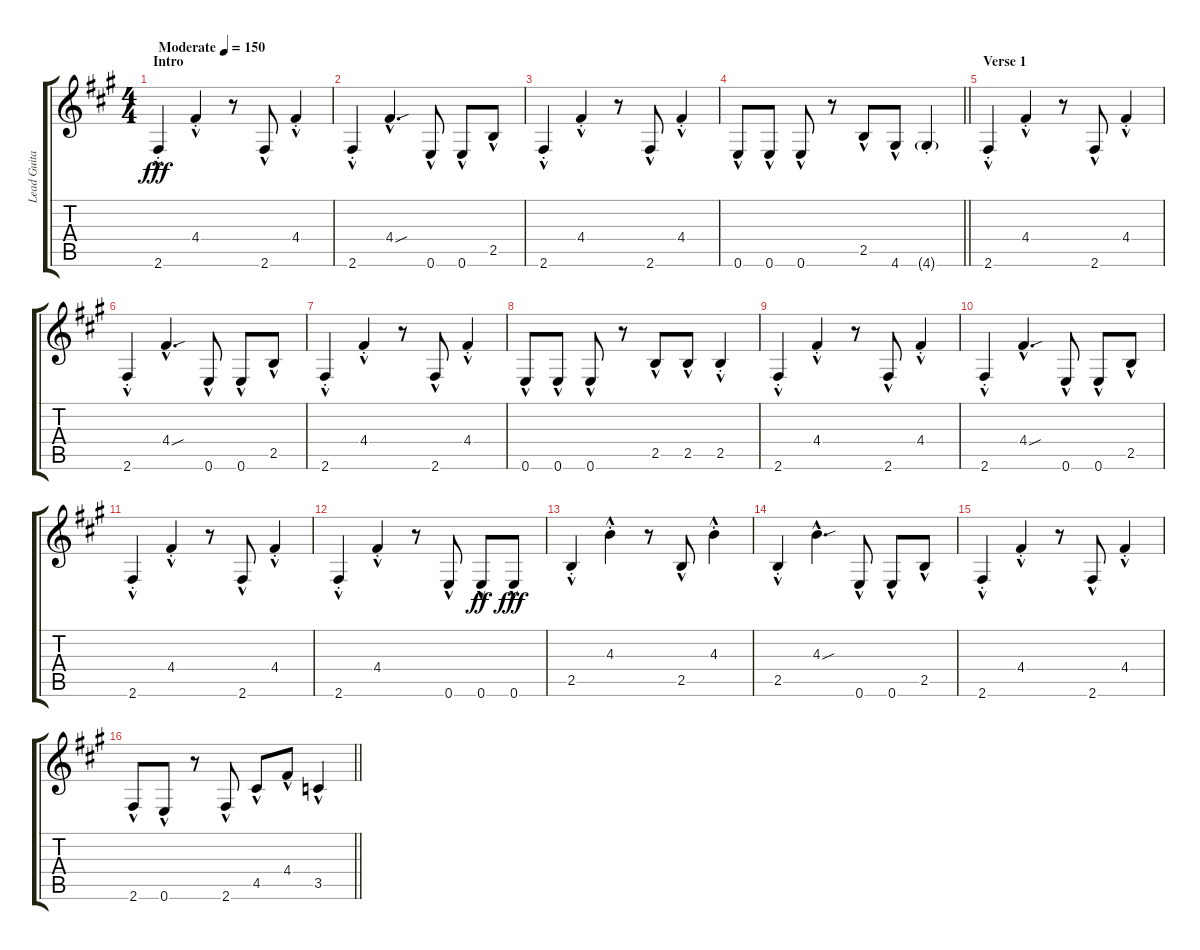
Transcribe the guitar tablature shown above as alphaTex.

\track ("Lead Guitar-- Jon Devoto" "Lead Guita") {instrument distortionguitar}
\staff {score tabs}
\tuning (E4 B3 G3 D3 A2 E2) {hide}
\ts (4 4)
\section ("" "Intro")
\tempo (150 "Moderate")
\clef g2
\ks a
2.6{hac st}.4{dy fff instrument distortionguitar} 4.4{hac st}.4 r.8 2.6{hac}.8 4.4{hac st}.4 |
2.6{hac st}.4 4.4{sou hac}.4{d} 0.6{hac}.8 0.6{hac}.8 2.5{hac}.8 |
2.6{hac st}.4 4.4{hac st}.4 r.8 2.6{hac}.8 4.4{hac st}.4 |
\barLineRight lightlight
0.6{hac}.8 0.6{hac}.8 0.6{hac}.8 r.8 2.5{hac}.8 4.6{hac}.8 4.6{g st}.4 |
\section ("" "Verse 1")
2.6{hac st}.4 4.4{hac st}.4 r.8 2.6{hac}.8 4.4{hac st}.4 |
2.6{hac st}.4 4.4{sou hac}.4{d} 0.6{hac}.8 0.6{hac}.8 2.5{hac}.8 |
2.6{hac st}.4 4.4{hac st}.4 r.8 2.6{hac}.8 4.4{hac st}.4 |
0.6{hac}.8 0.6{hac}.8 0.6{hac}.8 r.8 2.5{hac}.8 2.5{hac}.8 2.5{hac st}.4 |
2.6{hac st}.4 4.4{hac st}.4 r.8 2.6{hac}.8 4.4{hac st}.4 |
2.6{hac st}.4 4.4{sou hac}.4{d} 0.6{hac}.8 0.6{hac}.8 2.5{hac}.8 |
2.6{hac st}.4 4.4{hac st}.4 r.8 2.6{hac}.8 4.4{hac st}.4 |
2.6{hac st}.4 4.4{hac st}.4 r.8 0.6{hac}.8 0.6{hac}.8{dy ff} 0.6{hac}.8{dy fff} |
2.5{hac st}.4 4.3{hac st}.4 r.8 2.5{hac}.8 4.3{hac st}.4 |
2.5{hac st}.4 4.3{sou hac}.4{d} 0.6{hac}.8 0.6{hac}.8 2.5{hac}.8 |
2.6{hac st}.4 4.4{hac st}.4 r.8 2.6{hac}.8 4.4{hac st}.4 |
\barLineRight lightlight
2.6{hac}.8 0.6{hac}.8 r.8 2.6{hac}.8 4.5{hac}.8 4.4{hac}.8 3.5{hac}.4
